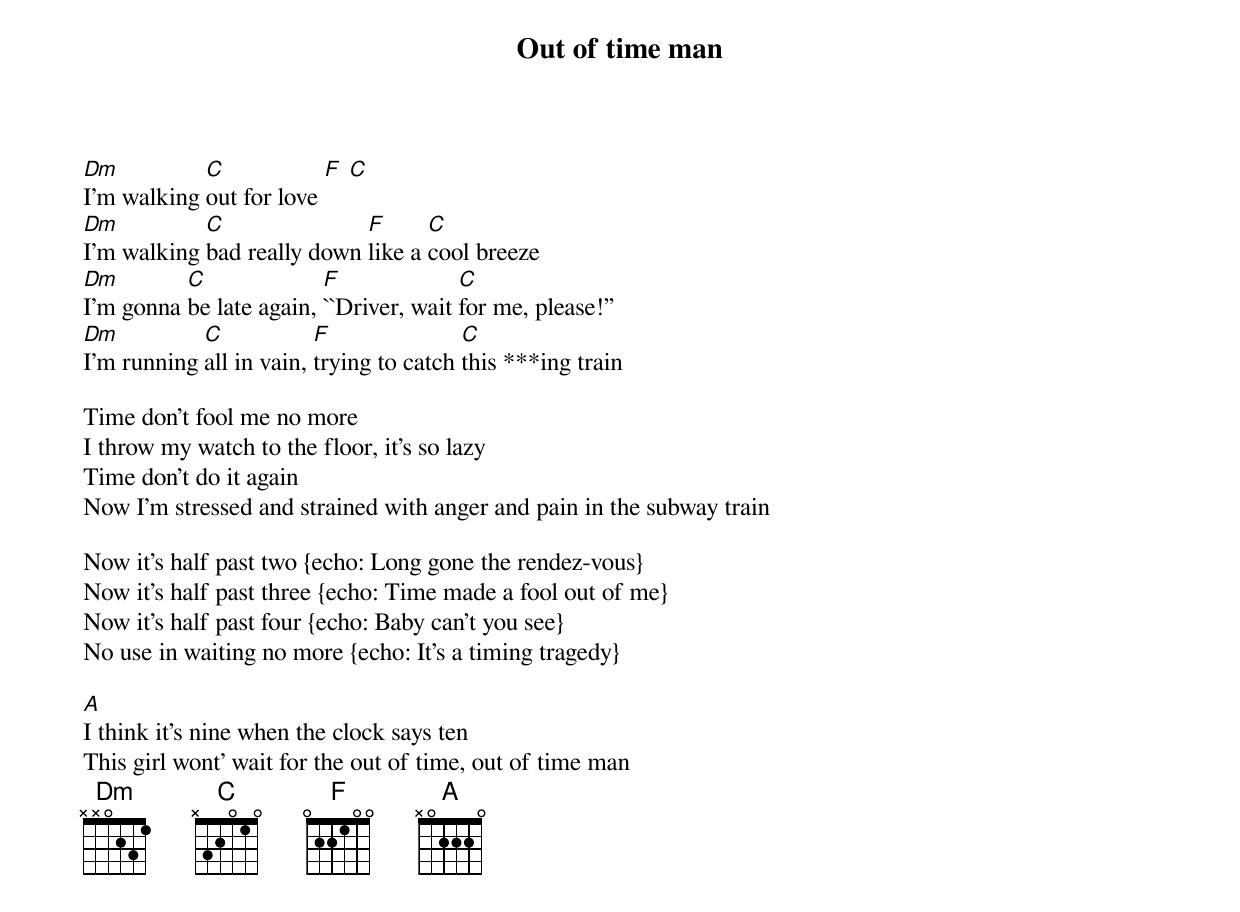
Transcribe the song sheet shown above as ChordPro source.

{title: Out of time man}
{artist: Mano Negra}
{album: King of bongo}
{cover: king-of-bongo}
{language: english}
{columns: 1}
{define: C frets X 3 2 0 1 0}
{define: Dm frets X X 0 2 3 1}
{define: F base-fret 1 frets 0 2 2 1 0 0}
{define: A frets X 0 2 2 2 0}

[Dm]I'm walking [C]out for love [F] [C]
[Dm]I'm walking [C]bad really down [F]like a [C]cool breeze
[Dm]I'm gonna [C]be late again, [F]``Driver, wait [C]for me, please!''
[Dm]I'm running [C]all in vain, [F]trying to catch [C]this ***ing train

Time don't fool me no more
I throw my watch to the floor, it's so lazy
Time don't do it again
Now I'm stressed and strained with anger and pain in the subway train

Now it's half past two {echo: Long gone the rendez-vous}
Now it's half past three {echo: Time made a fool out of me}
Now it's half past four {echo: Baby can't you see}
No use in waiting no more {echo: It's a timing tragedy}

[A]I think it's nine when the clock says ten
This girl wont' wait for the out of time, out of time man
